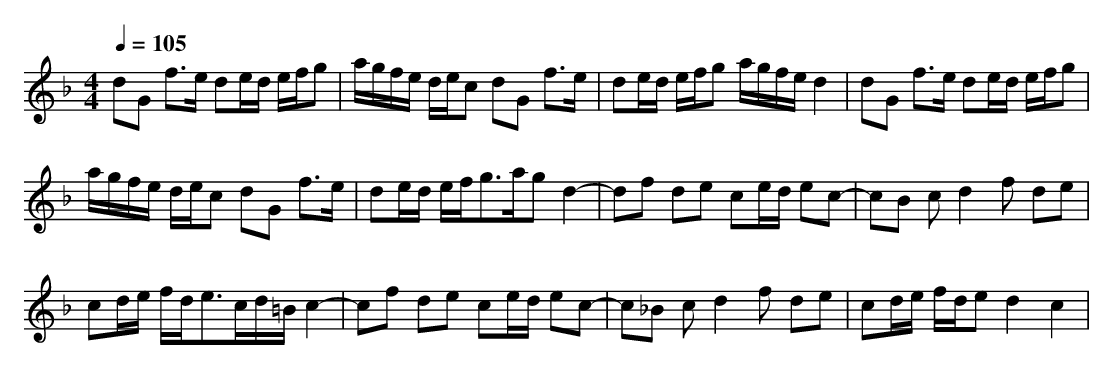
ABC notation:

X:1
T:
M: 4/4
L: 1/8
Q:1/4=105
K:F % 1 flats
dG f>e de/2d/2 e/2f/2g|a/2g/2f/2e/2 d/2e/2c dG f>e|de/2d/2 e/2f/2g a/2g/2f/2e/2 d2|dG f>e de/2d/2 e/2f/2g|
a/2g/2f/2e/2 d/2e/2c dG f>e|de/2d/2 e/2f<ga/2g d2-|df de ce/2d/2 ec-|cB cd2f de|
cd/2e/2 f/2d<ec/2d/2=B/2 c2-|cf de ce/2d/2 ec-|c_B cd2f de|cd/2e/2 f/2d/2e d2 c2|
